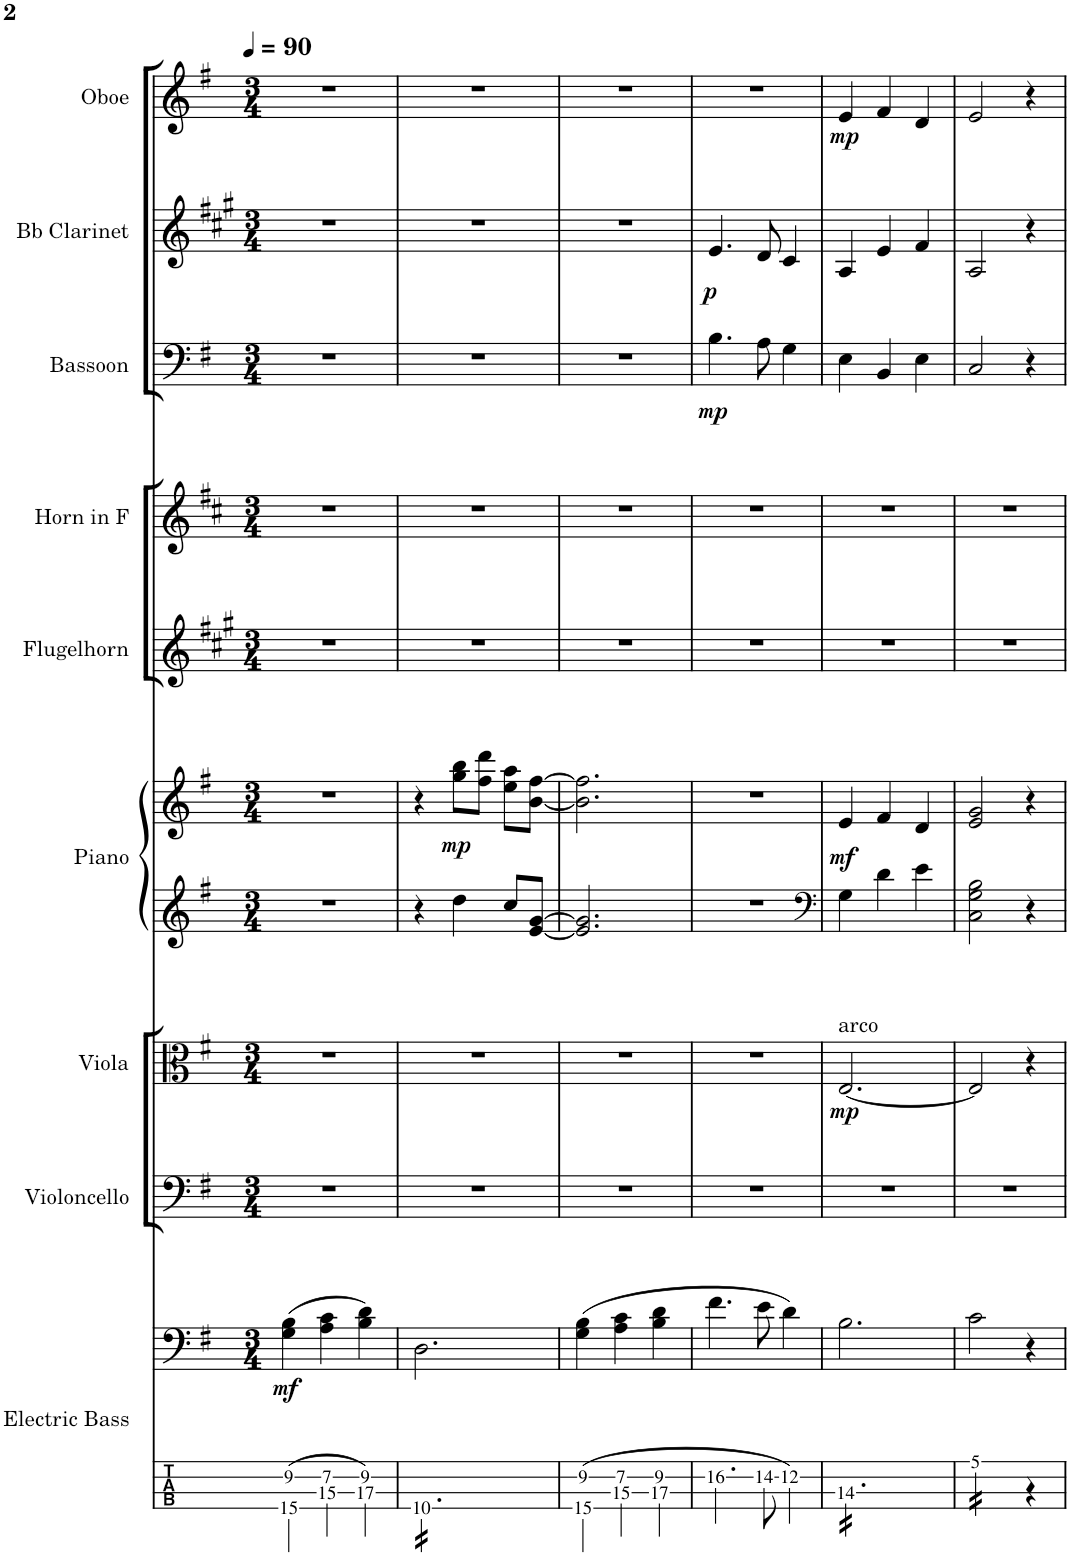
**kern	**kern	**dynam	**kern	**kern	**dynam	**kern	**kern	**dynam	**kern	**kern	**kern	**dynam	**kern	**dynam	**kern	**dynam
*part9	*part9	*part9	*part8	*part7	*part7	*part6	*part6	*part6	*part5	*part4	*part3	*part3	*part2	*part2	*part1	*part1
*staff11	*staff10	*staff10/11	*staff9	*staff8	*staff8	*staff7	*staff6	*staff6/7	*staff5	*staff4	*staff3	*staff3	*staff2	*staff2	*staff1	*staff1
*I"Electric Bass	*	*	*I"Violoncello	*I"Viola	*	*I"Piano	*	*	*I"Flugelhorn	*I"Horn in F	*I"Bassoon	*	*I"Bb Clarinet	*	*I"Oboe	*
*I'El. B.	*	*	*I'Vc.	*I'Vla.	*	*I'Pno.	*	*	*I'Flghn.	*	*I'Bsn.	*	*I'Bb Cl.	*	*I'Ob.	*
*stria4	*	*	*	*	*	*	*	*	*	*	*	*	*	*	*	*
*	*clefF4	*	*clefF4	*clefC3	*	*clefG2	*clefG2	*	*clefG2	*clefG2	*clefF4	*	*clefG2	*	*clefG2	*
*Trd7c12	*Trd7c12	*	*	*	*	*	*	*	*Trd1c2	*Trd4c7	*	*	*Trd1c2	*	*	*
*k[f#]	*k[f#]	*	*k[f#]	*k[f#]	*	*k[f#]	*k[f#]	*	*k[f#c#g#]	*k[f#c#]	*k[f#]	*	*k[f#c#g#]	*	*k[f#]	*
*M3/4	*M3/4	*	*M3/4	*M3/4	*	*M3/4	*M3/4	*	*M3/4	*M3/4	*M3/4	*	*M3/4	*	*M3/4	*
*MM90	*MM90	*	*MM90	*MM90	*	*MM90	*MM90	*	*MM90	*MM90	*MM90	*	*MM90	*	*MM90	*
=1	=1	=1	=1	=1	=1	=1	=1	=1	=1	=1	=1	=1	=1	=1	=1	=1
!	!	!LO:DY:b	!	!	!	!	!	!	!	!	!	!	!	!	!	!
4G\ 4B\	(4G\ 4B\	mf	2.r	2.r	.	2.r	2.r	.	2.r	2.r	2.r	.	2.r	.	2.r	.
4c\ 4A\	4A\ 4c\	.	.	.	.	.	.	.	.	.	.	.	.	.	.	.
4d\ 4B\	4B\ 4d\)	.	.	.	.	.	.	.	.	.	.	.	.	.	.	.
=2	=2	=2	=2	=2	=2	=2	=2	=2	=2	=2	=2	=2	=2	=2	=2	=2
2.D\	2.D\	.	2.r	2.r	.	4r	4r	.	2.r	2.r	2.r	.	2.r	.	2.r	.
!	!	!	!	!	!	!	!	!LO:DY:b	!	!	!	!	!	!	!	!
.	.	.	.	.	.	4dd\	8gg\ 8bb\L	mp	.	.	.	.	.	.	.	.
.	.	.	.	.	.	.	8ff#\ 8ddd\J	.	.	.	.	.	.	.	.	.
.	.	.	.	.	.	8cc/L	8ee\ 8aa\L	.	.	.	.	.	.	.	.	.
.	.	.	.	.	.	[8e/ [8g/J	[8b\ [8ff#\J	.	.	.	.	.	.	.	.	.
=3	=3	=3	=3	=3	=3	=3	=3	=3	=3	=3	=3	=3	=3	=3	=3	=3
4G\ 4B\	(4G\ 4B\	.	2.r	2.r	.	2.e/] 2.g/]	2.b\] 2.ff#\]	.	2.r	2.r	2.r	.	2.r	.	2.r	.
4c\ 4A\	4A\ 4c\	.	.	.	.	.	.	.	.	.	.	.	.	.	.	.
4d\ 4B\	4B\ 4d\	.	.	.	.	.	.	.	.	.	.	.	.	.	.	.
=4	=4	=4	=4	=4	=4	=4	=4	=4	=4	=4	=4	=4	=4	=4	=4	=4
!	!	!	!	!	!	!	!	!	!	!	!	!LO:DY:b	!	!LO:DY:b	!	!
4.f#\	4.f#\	.	2.r	2.r	.	2.r	2.r	.	2.r	2.r	4.B\	mp	4.e/	p	2.r	.
8e\	8e\	.	.	.	.	.	.	.	.	.	8A\	.	8d/	.	.	.
4d\	4d\)	.	.	.	.	.	.	.	.	.	4G\	.	4c#/	.	.	.
=5	=5	=5	=5	=5	=5	=5	=5	=5	=5	=5	=5	=5	=5	=5	=5	=5
*	*	*	*	*	*	*clefF4	*	*	*	*	*	*	*	*	*	*
!	!	!	!	!LO:TX:a:t=arco	!	!	!	!	!	!	!	!	!	!	!	!
!	!	!	!	!	!LO:DY:b	!	!	!LO:DY:b	!	!	!	!	!	!	!	!LO:DY:b
2.B\	2.B\	.	2.r	[2.E/	mp	4G\	4e/	mf	2.r	2.r	4E\	.	4A/	.	4e/	mp
.	.	.	.	.	.	4d\	4f#/	.	.	.	4BB/	.	4e/	.	4f#/	.
.	.	.	.	.	.	4e\	4d/	.	.	.	4E\	.	4f#/	.	4d/	.
=6	=6	=6	=6	=6	=6	=6	=6	=6	=6	=6	=6	=6	=6	=6	=6	=6
2c\	2c\	.	2.r	2E/]	.	2C\ 2G\ 2B\	2e/ 2g/	.	2.r	2.r	2C/	.	2A/	.	2e/	.
4r	4r	.	.	4r	.	4r	4r	.	.	.	4r	.	4r	.	4r	.
=	=	=	=	=	=	=	=	=	=	=	=	=	=	=	=	=
*-	*-	*-	*-	*-	*-	*-	*-	*-	*-	*-	*-	*-	*-	*-	*-	*-
